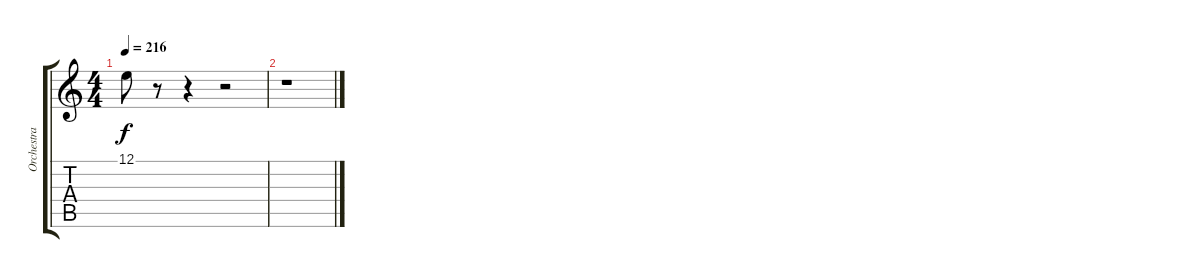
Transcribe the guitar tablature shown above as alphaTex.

\track ("Orchestra" "Orchestra") {instrument stringensemble1}
\staff {score tabs}
\tuning (E4 B3 G3 D3 A2 E2) {hide}
\ts (4 4)
\tempo 216
\clef g2
\ks c
12.1.8{dy f} r.8 r.4 r.2 |
r.1
